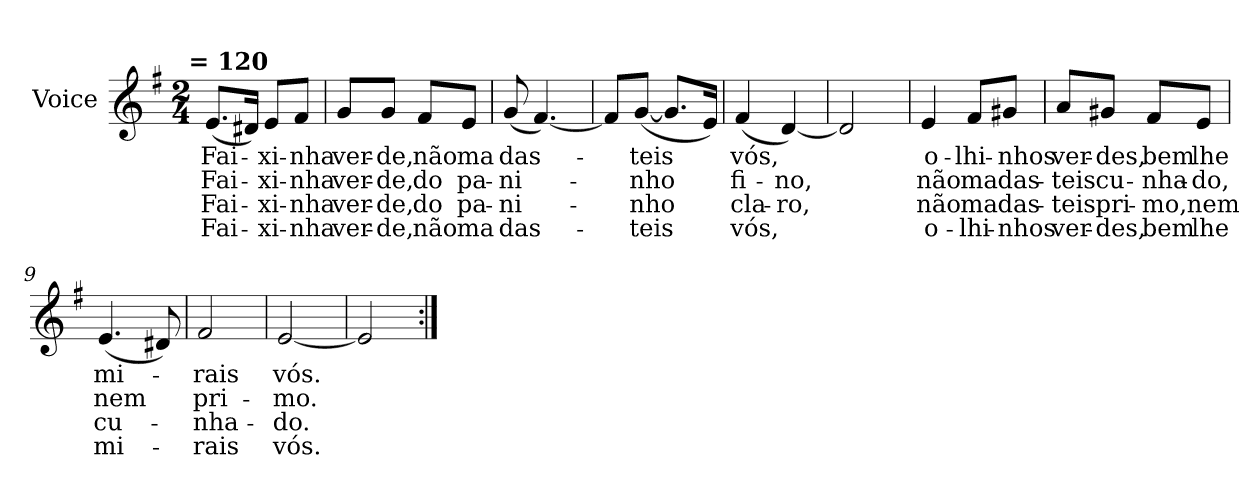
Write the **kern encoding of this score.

**kern	**text	**text	**text	**text
*part1	*part1	*part1	*part1	*part1
*staff1	*staff1	*staff1	*staff1	*staff1
*I"Voice	*	*	*	*
*I'Vo.	*	*	*	*
*clefG2	*	*	*	*
*k[f#]	*	*	*	*
!!LO:TX:omd:t=\n                                = 120
*M2/4	*	*	*	*
*MM120	*	*	*	*
=1	=1	=1	=1	=1
(<8.e/L	Fai-	Fai-	Fai-	Fai-
16d#X/Jk)	.	.	.	.
8e/L	-xi-	-xi-	xi-	-xi-
8f#/J	-nha	-nha	-nha	-nha
=2	=2	=2	=2	=2
8g/L	ver-	ver-	ver-	ver-
8g/J	-de,	-de,	-de,	-de,
8f#/L	não	do	do	não
8e/J	ma	pa-	pa-	ma
=3	=3	=3	=3	=3
(<8g/	das-	-ni-	-ni-	das-
[4.f#/)	.	.	.	.
=4	=4	=4	=4	=4
8f#/L]	.	.	.	.
(<[8g/J	-teis	-nho	-nho	teis
8.g/L]	.	.	.	.
16e/Jk)	.	.	.	.
=5	=5	=5	=5	=5
(<4f#/	vós,	fi-	cla-	vós,
[4d/)	.	-no,	-ro,	.
=6	=6	=6	=6	=6
2d/]	.	.	.	.
!!LO:LB:g=z
=7	=7	=7	=7	=7
4e/	o-	não	não	o-
8f#/L	-lhi-	ma	ma	-lhi-
8g#X/J	-nhos	das-	das-	-nhos
=8	=8	=8	=8	=8
8a/L	ver-	-teis	-teis	ver-
8g#X/J	-des,	cu-	pri-	-des,
8f#/L	bem	nha-	-mo,	bem
8e/J	lhe	-do,	nem	lhe
=9	=9	=9	=9	=9
(<4.e/	mi-	nem	cu-	mi-
8d#X/)	.	.	.	.
=10	=10	=10	=10	=10
2f#/	-rais	pri-	-nha-	-rais
=11	=11	=11	=11	=11
[2e/	vós.	-mo.	do.	vós.
=12	=12	=12	=12	=12
2e/]	.	.	.	.
=:|!	=:|!	=:|!	=:|!	=:|!
*-	*-	*-	*-	*-
